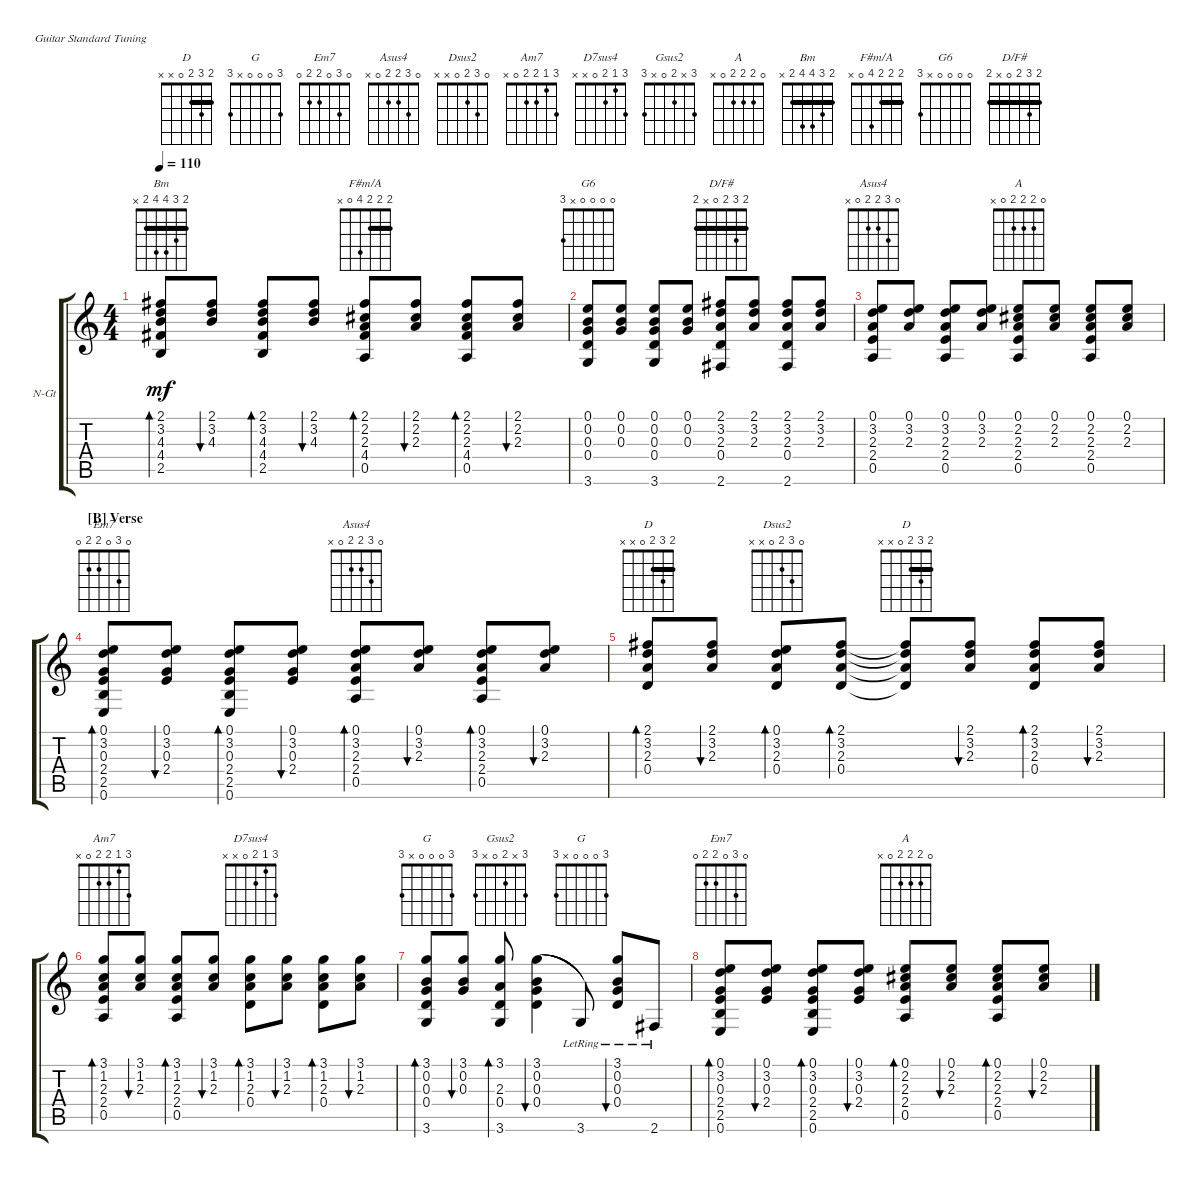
\defaultSystemsLayout 4
\bracketExtendMode groupsimilarinstruments
\firstSystemTrackNameOrientation horizontal
\otherSystemsTrackNameOrientation horizontal
\chordDiagramsInScore
\track ("Guitar" "N-Gt") {instrument acousticguitarnylon}
\staff {score tabs}
\tuning (E4 B3 G3 D3 A2 E2)
\chord ("D" 2 3 2 0 x x) {barre 2}
\chord ("G" 3 0 0 0 x 3)
\chord ("Em7" 0 3 0 2 2 0)
\chord ("Asus4" 0 3 2 2 0 x)
\chord ("Dsus2" 0 3 2 0 x x)
\chord ("Am7" 3 1 2 2 0 x)
\chord ("D7sus4" 3 1 2 0 x x)
\chord ("Gsus2" 3 x 2 0 x 3)
\chord ("A" 0 2 2 2 0 x)
\chord ("Bm" 2 3 4 4 2 x) {barre 2}
\chord ("F#m/A" 2 2 2 4 0 x) {barre (2 2)}
\chord ("G6" 0 0 0 0 x 3)
\chord ("D/F#" 2 3 2 0 x 2) {barre 2}
\ts (4 4)
\tempo 110
\clef g2
\ks c
(2.1 3.2 4.3 4.4 2.5).8{bd 58 ch "Bm" dy mf} (2.1 3.2 4.3).8{bu 58} (2.1 3.2 4.3 4.4 2.5).8{bd 58} (2.1 3.2 4.3).8{bu 58} (2.1 2.2 2.3 4.4 0.5).8{bd 58 ch "F#m/A"} (2.1 2.2 2.3).8{bu 58} (2.1 2.2 2.3 4.4 0.5).8{bd 58} (2.1 2.2 2.3).8{bu 58} |
(0.1 0.2 0.3 0.4 3.6).8{ch "G6"} (0.1 0.2 0.3).8 (0.1 0.2 0.3 0.4 3.6).8 (0.1 0.2 0.3).8 (2.1 3.2 2.3 0.4 2.6).8{ch "D/F#"} (2.1 3.2 2.3).8 (2.1 3.2 2.3 0.4 2.6).8 (2.1 3.2 2.3).8 |
(0.5 2.4 2.3 3.2 0.1).8{ch "Asus4"} (2.3 3.2 0.1).8 (0.5 2.4 2.3 3.2 0.1).8 (2.3 3.2 0.1).8 (0.5 2.4 2.3 2.2 0.1).8{ch "A"} (2.3 2.2 0.1).8 (0.5 2.4 2.3 2.2 0.1).8 (2.3 2.2 0.1).8 |
\section ("B" "Verse")
(0.1 3.2 0.3 2.4 2.5 0.6).8{bd 58 ch "Em7"} (0.1 3.2 0.3 2.4).8{bu 41} (0.1 3.2 0.3 2.4 2.5 0.6).8{bd 46} (0.1 3.2 0.3 2.4).8{bu 63} (0.1 3.2 2.3 2.4 0.5).8{bd 62 ch "Asus4"} (0.1 3.2 2.3).8{bu 60} (0.1 3.2 2.3 2.4 0.5).8{bd 61} (0.1 3.2 2.3).8{bu 59} |
(2.1 3.2 2.3 0.4).8{bd 58 ch "D"} (2.1 3.2 2.3).8{bu 58} (0.1 3.2 2.3 0.4).8{bd 58 ch "Dsus2"} (2.1 3.2 2.3 0.4).8{bd 58} (2.1{t} 3.2{t} 2.3{t} 0.4{t}).8{ch "D"} (2.1 3.2 2.3).8{bu 58} (2.1 3.2 2.3 0.4).8{bd 58} (2.1 3.2 2.3).8{bu 58} |
(3.1 1.2 2.3 2.4 0.5).8{bd 58 ch "Am7"} (3.1 1.2 2.3).8{bu 58} (3.1 1.2 2.3 2.4 0.5).8{bd 58} (3.1 1.2 2.3).8{bu 58} (3.1 1.2 2.3 0.4).8{bd 58 ch "D7sus4"} (3.1 1.2 2.3).8{bu 58} (3.1 1.2 2.3 0.4).8{bd 58} (3.1 1.2 2.3).8{bu 58} |
(3.1 0.2 0.3 0.4 3.6).8{bd 58 ch "G"} (3.1 0.2 0.3).8{bu 58} (3.1 2.3 0.4 3.6).8{bd 58 ch "Gsus2"} (3.1 0.2 0.3 0.4).4{bu 58 legatoorigin} 3.6{lr}.8{ch "G"} (3.1{lr} 0.2{lr} 0.3{lr} 0.4{lr}).8{bu 58} 2.6{lr}.8 |
(0.1 3.2 0.3 2.4 2.5 0.6).8{bd 58 ch "Em7"} (0.1 3.2 0.3 2.4).8{bu 41} (0.1 3.2 0.3 2.4 2.5 0.6).8{bd 46} (0.1 3.2 0.3 2.4).8{bu 63} (0.1 2.2 2.3 2.4 0.5).8{bd 62 ch "A"} (0.1 2.2 2.3).8{bu 60} (0.1 2.2 2.3 2.4 0.5).8{bd 61} (0.1 2.2 2.3).8{bu 59}
